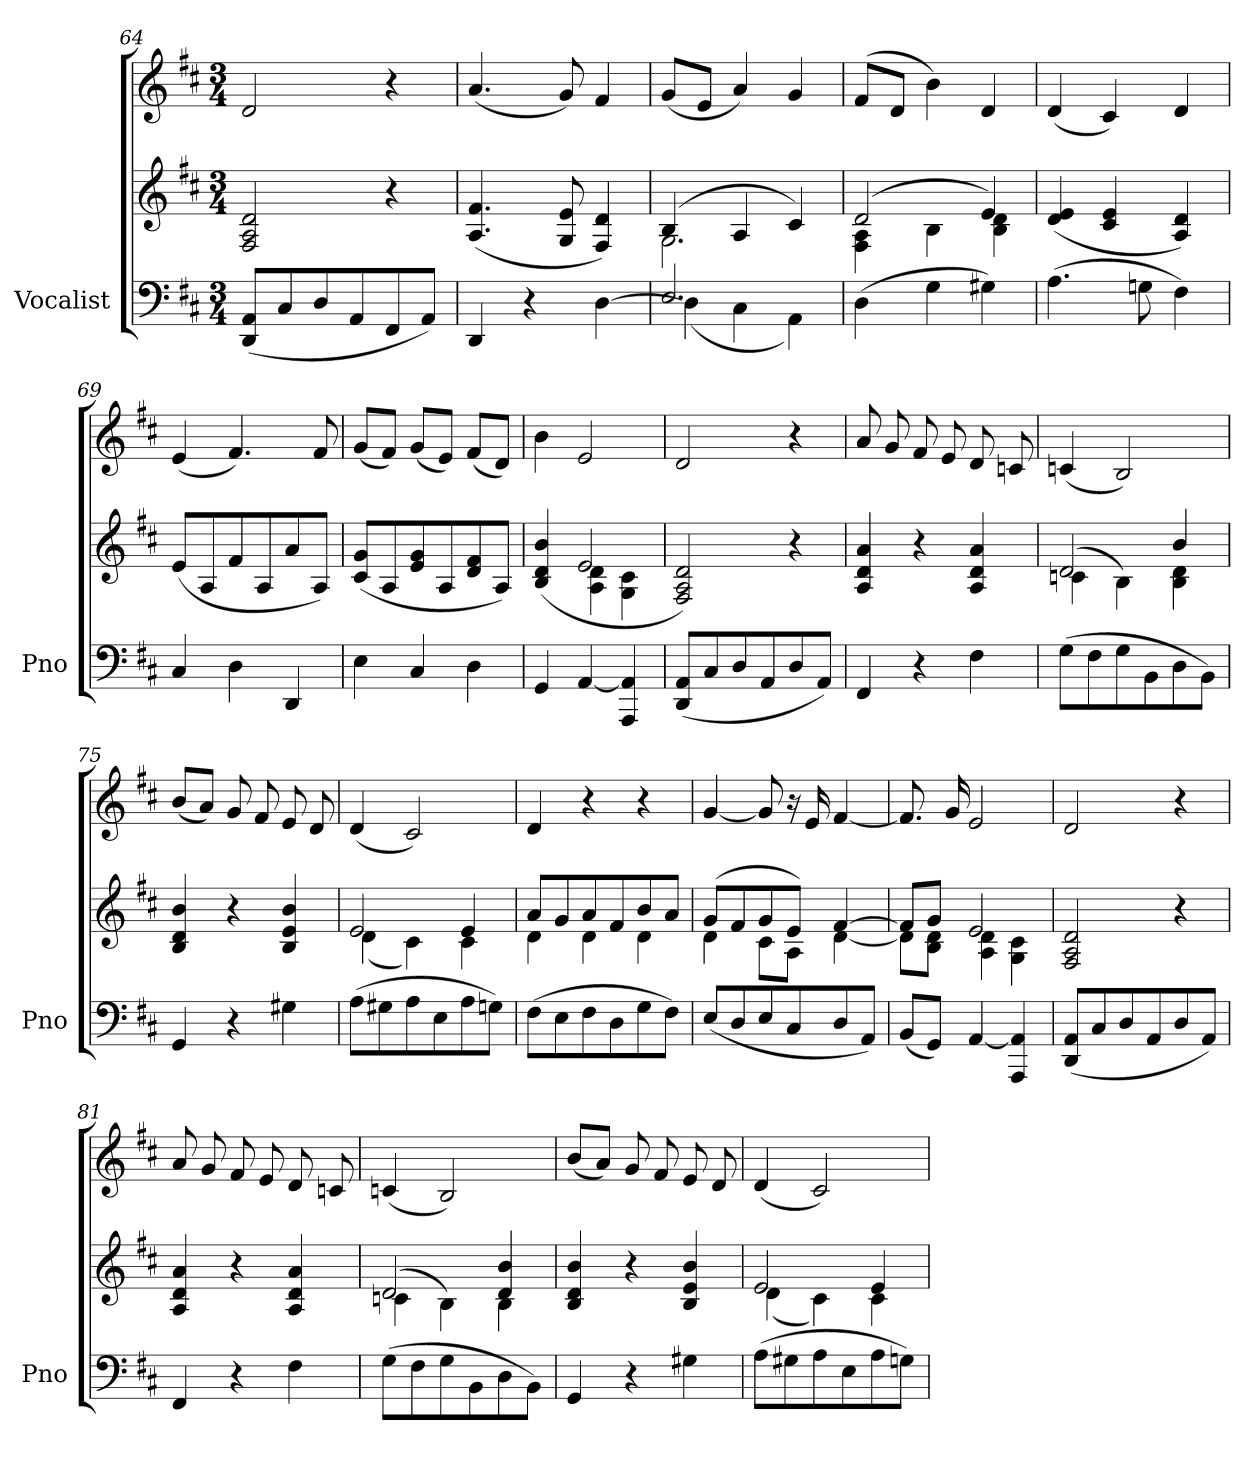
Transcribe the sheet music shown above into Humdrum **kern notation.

**kern	**kern	**kern
*part1	*part1	*part1
*staff3	*staff2	*staff1
*I"Vocalist	*	*
*I'Pno	*	*
*clefF4	*clefG2	*clefG2
*k[f#c#]	*k[f#c#]	*k[f#c#]
*D:	*D:	*D:
*M3/4	*M3/4	*M3/4
=64	=64	=64
(8DD/ 8AA/L	2F#/ 2A/ 2d/	2d/
8C#/	.	.
8D/	.	.
8AA/	.	.
8FF#/	4r	4r
8AA/J)	.	.
=65	=65	=65
4DD/	(4.A/ 4.f#/	(4.a/
4r	.	.
.	8G/ 8e/	8g/)
[4D\	4F#/ 4d/)	4f#/
=66	=66	=66
*^	*^	*
2.E/	(4D\]	(4B/	2.G\	(8g/L
.	.	.	.	8e/J
.	4C#\	4A/	.	4a/)
.	4AA\)	4c#/)	.	4g/
*v	*v	*	*	*
=67	=67	=67	=67
(4D\	(2d/	4F#\ 4A\	(8f#/L
.	.	.	8d/J
4G\	.	4B\	4b\)
4G#X\)	4e/)	4B\ 4d\	4d/
*	*v	*v	*
=68	=68	=68
(4.A\	(4d/ 4e/	(4d/
.	4c#/ 4e/	4c#/)
8Gn\	.	.
4F#\)	4A/ 4d/)	4d/
=69	=69	=69
4C#/	(8e/L	(4e/
.	8A/	.
4D\	8f#/	4.f#/)
.	8A/	.
4DD/	8a/	.
.	8A/J)	8f#/
=70	=70	=70
4E\	(8c#/ 8g/L	(8g/L
.	8A/	8f#/J)
4C#/	8e/ 8g/	(8g/L
.	8A/	8e/J)
4D\	8d/ 8f#/	(8f#/L
.	8A/J)	8d/J)
=71	=71	=71
*	*^	*
4GG/	(4B/ 4d/ 4b/	4ryy	4b\
[4AA/	2e/	4A\ 4d\	2e/
4AAA/ 4AA]/	.	4G\ 4c#\	.
*	*v	*v	*
=72	=72	=72
(8DD/ 8AA/L	2F#/ 2A/ 2d/)	2d/
8C#/	.	.
8D/	.	.
8AA/	.	.
8D/	4r	4r
8AA/J)	.	.
=73	=73	=73
4FF#/	4A/ 4d/ 4a/	8a/
.	.	8g/
4r	4r	8f#/
.	.	8e/
4F#\	4A/ 4d/ 4a/	8d/
.	.	8cn/
=74	=74	=74
*	*^	*
(8G\L	(2d/	4cn\	(4cn/
8F#\	.	.	.
8G\	.	4B\)	2B/)
8BB\	.	.	.
8D\	4b/	4B\ 4d\	.
8BB\J)	.	.	.
*	*v	*v	*
=75	=75	=75
4GG/	4B/ 4d/ 4b/	(8b/L
.	.	8a/J)
4r	4r	8g/
.	.	8f#/
4G#X\	4B/ 4e/ 4b/	8e/
.	.	8d/
=76	=76	=76
*	*^	*
(8A\L	2e/	(4d\	(4d/
8G#X\	.	.	.
8A\	.	4c#\)	2c#/)
8E\	.	.	.
8A\	4e/	4c#\	.
8Gn\J)	.	.	.
=77	=77	=77	=77
(8F#\L	8a/L	4d\	4d/
8E\	8g/	.	.
8F#\	8a/	4d\	4r
8D\	8f#/	.	.
8G\	8b/	4d\	4r
8F#\J)	8a/J	.	.
=78	=78	=78	=78
(8E/L	(8g/L	4d\	[4g/
8D/	8f#/	.	.
8E/	8g/	8c#\L	8g/]
8C#/	8e/J)	8A\J	16r
.	.	.	16e/
8D/	[4f#/	[4d\	[4f#/
8AA/J)	.	.	.
=79	=79	=79	=79
(8BB/L	8f#/L]	8d\L]	8.f#/]
8GG/J)	8g/J	8B\ 8d\J	.
.	.	.	16g/
[4AA/	2e/	4A\ 4d\	2e/
4AAA/ 4AA]/	.	4G\ 4c#\	.
*	*v	*v	*
=80	=80	=80
(8DD/ 8AA/L	2F#/ 2A/ 2d/	2d/
8C#/	.	.
8D/	.	.
8AA/	.	.
8D/	4r	4r
8AA/J)	.	.
=81	=81	=81
4FF#/	4A/ 4d/ 4a/	8a/
.	.	8g/
4r	4r	8f#/
.	.	8e/
4F#\	4A/ 4d/ 4a/	8d/
.	.	8cn/
=82	=82	=82
*	*^	*
(8G\L	(2d/	4cn\	(4cn/
8F#\	.	.	.
8G\	.	4B\)	2B/)
8BB\	.	.	.
8D\	4d/ 4b/	4B\	.
8BB\J)	.	.	.
*	*v	*v	*
=83	=83	=83
4GG/	4B/ 4d/ 4b/	(8b/L
.	.	8a/J)
4r	4r	8g/
.	.	8f#/
4G#X\	4B/ 4e/ 4b/	8e/
.	.	8d/
=84	=84	=84
*	*^	*
(8A\L	2e/	(4d\	(4d/
8G#X\	.	.	.
8A\	.	4c#\)	2c#/)
8E\	.	.	.
8A\	4e/	4c#\	.
8Gn\J)	.	.	.
*	*v	*v	*
=	=	=
*-	*-	*-
